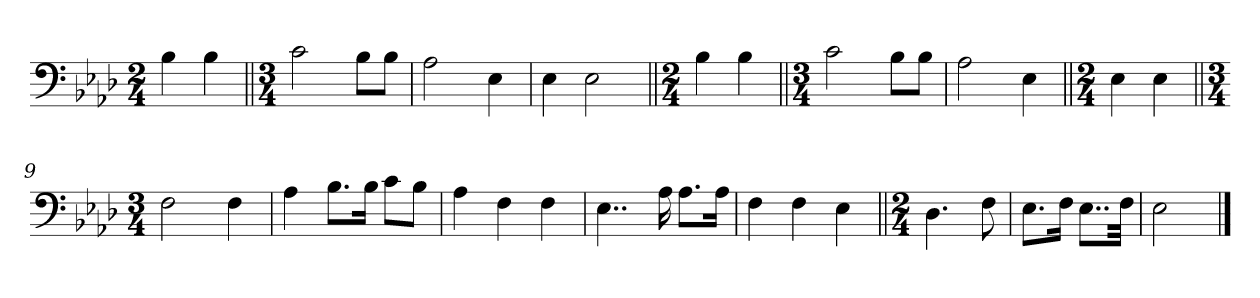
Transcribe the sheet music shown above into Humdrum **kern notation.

**kern
*part1
*staff1
*clefF4
*k[b-e-a-d-]
*M2/4
=1
4B-\
4B-\
=2||
*M3/4
2c\
8B-\L
8B-\J
=3
2A-\
4E-\
=4
4E-\
2E-\
=5||
*M2/4
4B-\
4B-\
=6||
*M3/4
2c\
8B-\L
8B-\J
=7
2A-\
4E-\
=8||
*M2/4
4E-\
4E-\
=9||
*M3/4
2F\
4F\
=10
4A-\
8.B-\L
16B-\Jk
8c\L
8B-\J
=11
4A-\
4F\
4F\
=12
4..E-\
16A-\
8.A-\L
16A-\Jk
=13
4F\
4F\
4E-\
=14||
*M2/4
4.D-\
8F\
=15
8.E-\L
16F\Jk
8..E-\L
32F\Jkk
=16
2E-\
==
*-
